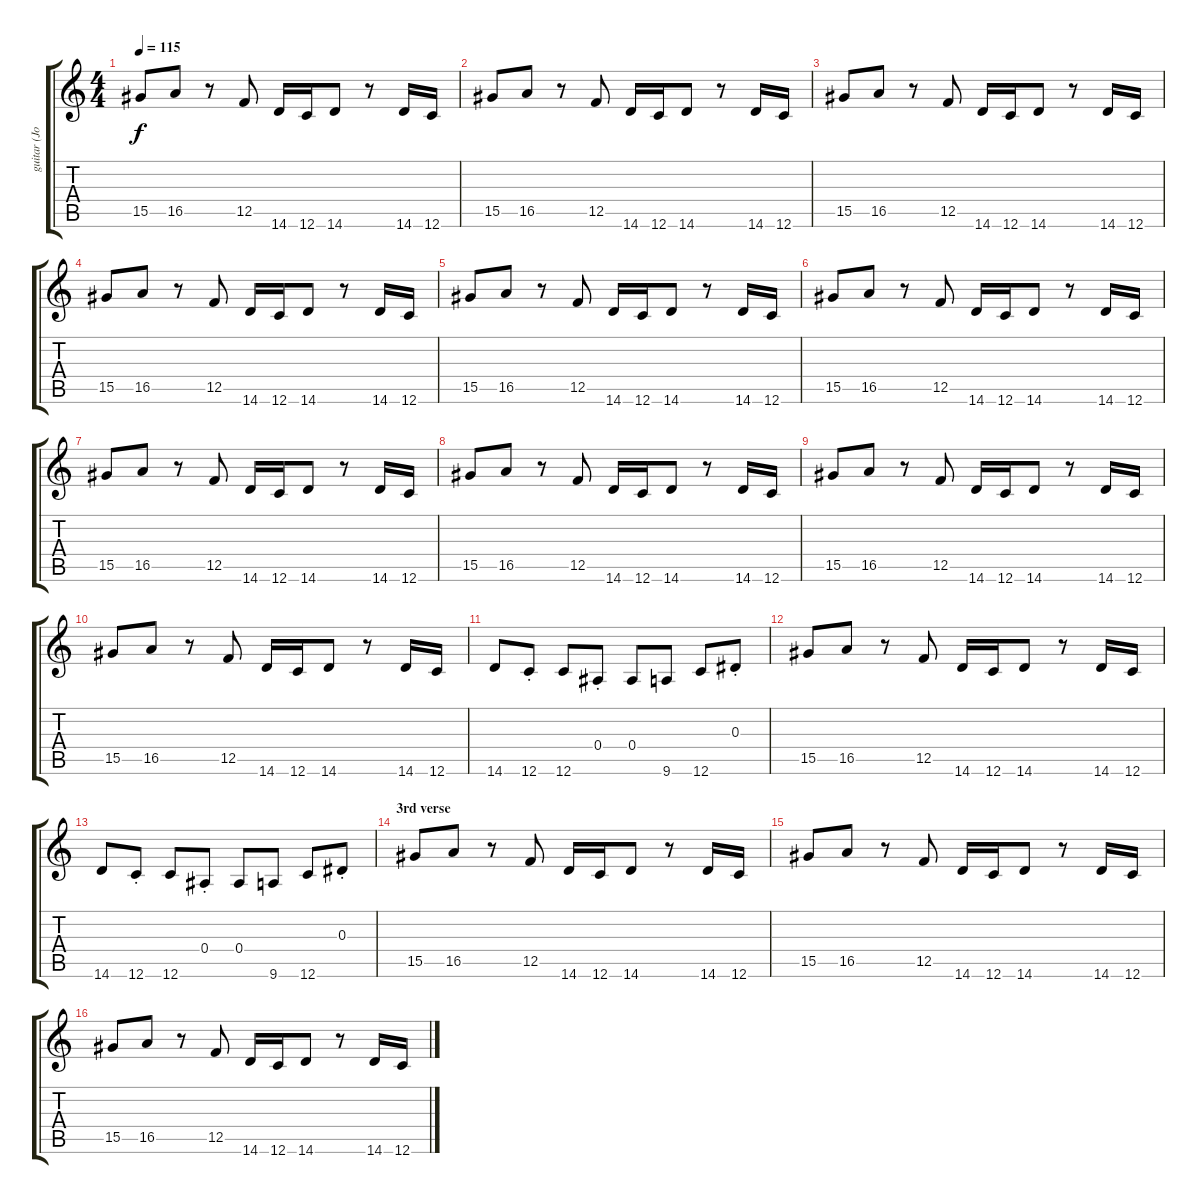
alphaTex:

\track ("guitar (Joshua Homme)" "guitar (Jo") {instrument electricguitarjazz}
\staff {score tabs}
\tuning (C4 G3 Eb3 Bb2 F2 C2) {hide}
\ts (4 4)
\tempo 115
\clef g2
\ks c
15.5.8{dy f} 16.5.8 r.8 12.5.8 14.6.16 12.6.16 14.6.8 r.8 14.6.16 12.6.16 |
15.5.8 16.5.8 r.8 12.5.8 14.6.16 12.6.16 14.6.8 r.8 14.6.16 12.6.16 |
15.5.8 16.5.8 r.8 12.5.8 14.6.16 12.6.16 14.6.8 r.8 14.6.16 12.6.16 |
15.5.8 16.5.8 r.8 12.5.8 14.6.16 12.6.16 14.6.8 r.8 14.6.16 12.6.16 |
15.5.8 16.5.8 r.8 12.5.8 14.6.16 12.6.16 14.6.8 r.8 14.6.16 12.6.16 |
15.5.8 16.5.8 r.8 12.5.8 14.6.16 12.6.16 14.6.8 r.8 14.6.16 12.6.16 |
15.5.8 16.5.8 r.8 12.5.8 14.6.16 12.6.16 14.6.8 r.8 14.6.16 12.6.16 |
\section ("" "")
15.5.8 16.5.8 r.8 12.5.8 14.6.16 12.6.16 14.6.8 r.8 14.6.16 12.6.16 |
15.5.8 16.5.8 r.8 12.5.8 14.6.16 12.6.16 14.6.8 r.8 14.6.16 12.6.16 |
\section ("" "")
15.5.8 16.5.8 r.8 12.5.8 14.6.16 12.6.16 14.6.8 r.8 14.6.16 12.6.16 |
14.6.8 12.6{st}.8 12.6.8 0.4{st}.8 0.4.8 9.6.8 12.6.8 0.3{st}.8 |
15.5.8 16.5.8 r.8 12.5.8 14.6.16 12.6.16 14.6.8 r.8 14.6.16 12.6.16 |
14.6.8 12.6{st}.8 12.6.8 0.4{st}.8 0.4.8 9.6.8 12.6.8 0.3{st}.8 |
\section ("" "3rd verse")
15.5.8 16.5.8 r.8 12.5.8 14.6.16 12.6.16 14.6.8 r.8 14.6.16 12.6.16 |
15.5.8 16.5.8 r.8 12.5.8 14.6.16 12.6.16 14.6.8 r.8 14.6.16 12.6.16 |
15.5.8 16.5.8 r.8 12.5.8 14.6.16 12.6.16 14.6.8 r.8 14.6.16 12.6.16
